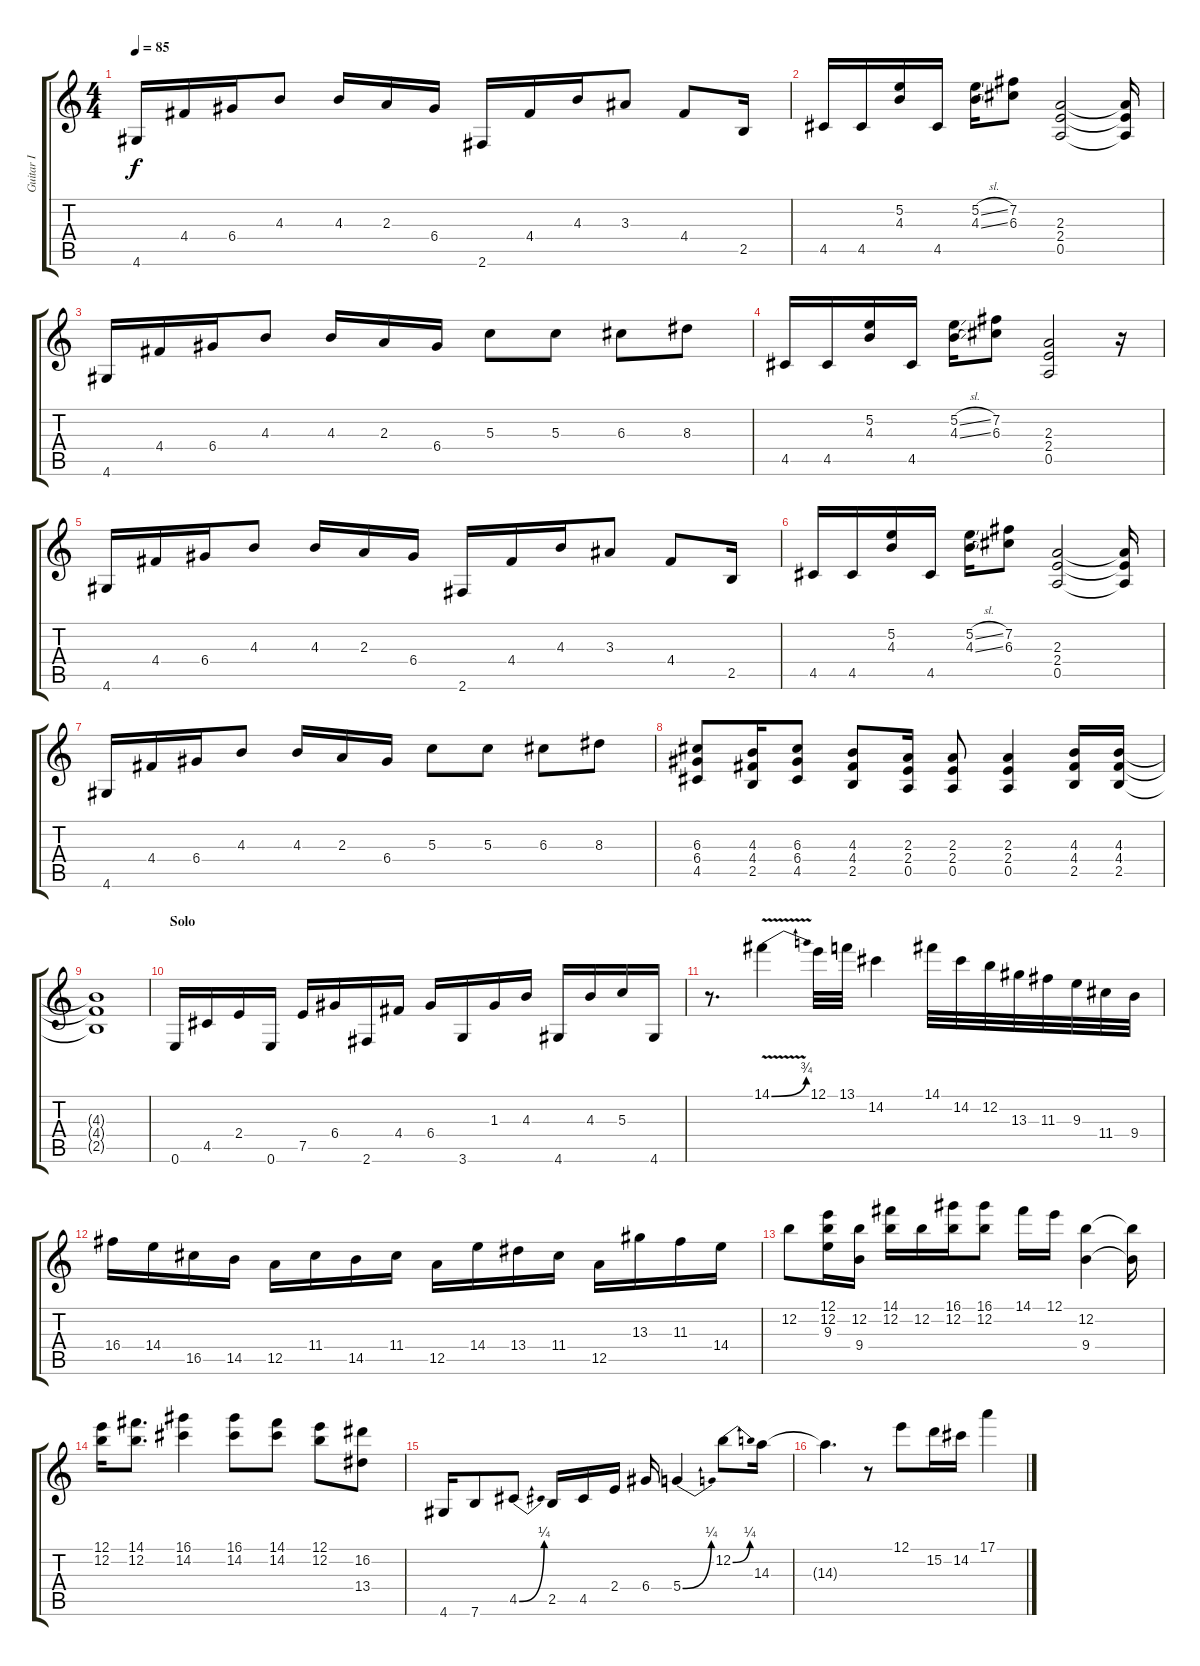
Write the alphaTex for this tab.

\track ("Guitar I" "Guitar I") {instrument overdrivenguitar}
\staff {score tabs}
\tuning (E4 B3 G3 D3 A2 E2) {hide}
\ts (4 4)
\tempo 85
\clef g2
\ks c
4.6.16{dy f} 4.4.16 6.4.16 4.3.8 4.3.16 2.3.16 6.4.16 2.6.16 4.4.16 4.3.16 3.3.8 4.4.8 2.5.16 |
4.5.16 4.5.16 (5.2 4.3).16 4.5.16 (5.2{sl} 4.3{sl}).16 (7.2 6.3).8 (2.3 2.4 0.5).2 (2.3{t} 2.4{t} 0.5{t}).16 |
4.6.16 4.4.16 6.4.16 4.3.8 4.3.16 2.3.16 6.4.16 5.3.8 5.3.8 6.3.8 8.3.8 |
4.5.16 4.5.16 (5.2 4.3).16 4.5.16 (5.2{sl} 4.3{sl}).16 (7.2 6.3).8 (2.3 2.4 0.5).2 r.16 |
4.6.16 4.4.16 6.4.16 4.3.8 4.3.16 2.3.16 6.4.16 2.6.16 4.4.16 4.3.16 3.3.8 4.4.8 2.5.16 |
4.5.16 4.5.16 (5.2 4.3).16 4.5.16 (5.2{sl} 4.3{sl}).16 (7.2 6.3).8 (2.3 2.4 0.5).2 (2.3{t} 2.4{t} 0.5{t}).16 |
4.6.16 4.4.16 6.4.16 4.3.8 4.3.16 2.3.16 6.4.16 5.3.8 5.3.8 6.3.8 8.3.8 |
(6.3 6.4 4.5).8 (4.3 4.4 2.5).16 (6.3 6.4 4.5).8 (4.3 4.4 2.5).8 (2.3 2.4 0.5).16 (2.3 2.4 0.5).8 (2.3 2.4 0.5).4 (4.3 4.4 2.5).16 (4.3 4.4 2.5).16 |
(4.3{t} 4.4{t} 2.5{t}).1 |
\section ("" "Solo")
0.6.16 4.5.16 2.4.16 0.6.16 7.5.16 6.4.16 2.6.16 4.4.16 6.4.16 3.6.16 1.3.16 4.3.16 4.6.16 4.3.16 5.3.16 4.6.16 |
r.8{d} 14.1{be (bend 0 0 60 3) v}.4 12.1.32 13.1.32 14.2.4 14.1.32 14.2.32 12.2.32 13.3.32 11.3.32 9.3.32 11.4.32 9.4.32 |
16.4.16 14.4.16 16.5.16 14.5.16 12.5.16 11.4.16 14.5.16 11.4.16 12.5.16 14.4.16 13.4.16 11.4.16 12.5.16 13.3.16 11.3.16 14.4.16 |
12.2.8 (12.1 12.2 9.3).16 (12.2 9.4).16 (14.1 12.2).16 12.2.16 (16.1 12.2).16 (16.1 12.2).8 14.1.16 12.1.16 (12.2 9.4).4 (12.2{t} 9.4{t}).16 |
(12.1 12.2).16 (14.1 12.2).8{d} (16.1 14.2).4 (16.1 14.2).8 (14.1 14.2).8 (12.1 12.2).8 (16.2 13.4).8 |
4.6.16 7.6.8 4.5{be (bend 0 0 60 1)}.8 2.5.16 4.5.16 2.4.16 6.4.16 5.4{be (bend 0 0 60 1)}.4 12.2{be (bend 0 0 60 1)}.8 14.3.16 |
14.3{t}.4{d} r.8 12.1.8 15.2.16 14.2.16 17.1.4
